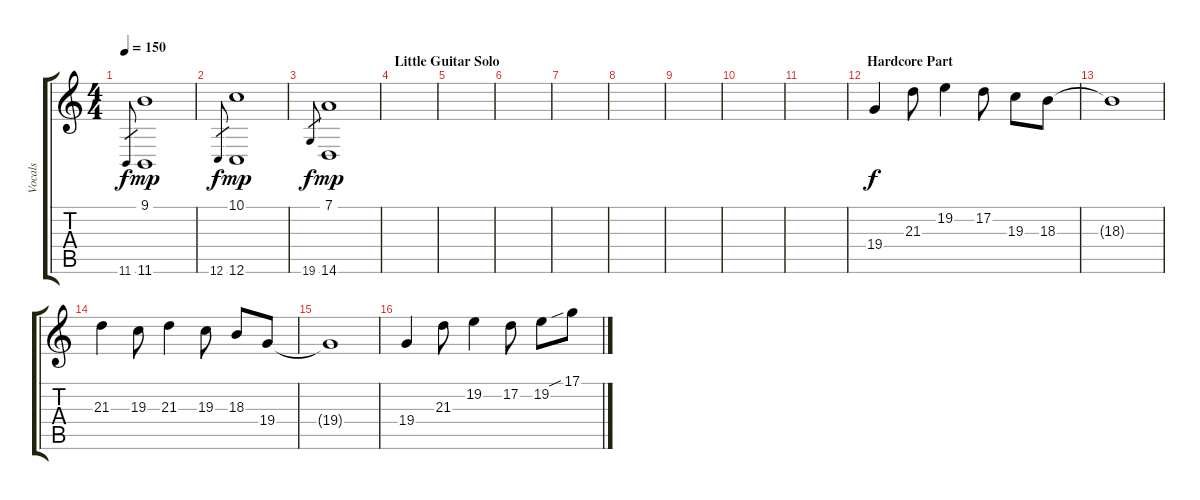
\track ("Vocals" "Vocals") {instrument trombone}
\staff {score tabs}
\tuning (D4 A3 F3 C3 G2 C2) {hide}
\ts (4 4)
\tempo 150
\clef g2
\ks c
11.6.8{gr dy f} (9.1 11.6).1{dy mp} |
12.6.8{gr dy f} (10.1 12.6).1{dy mp} |
19.6.8{gr dy f} (7.1 14.6).1{dy mp} |
\section ("" "Little Guitar Solo")
|
|
|
|
|
|
|
|
\section ("" "Hardcore Part")
19.4.4{dy f} 21.3.8 19.2.4 17.2.8 19.3.8 18.3.8 |
18.3{t}.1 |
21.3.4 19.3.8 21.3.4 19.3.8 18.3.8 19.4.8 |
19.4{t}.1 |
19.4.4 21.3.8 19.2.4 17.2.8 19.2.8 17.1{sib}.8
